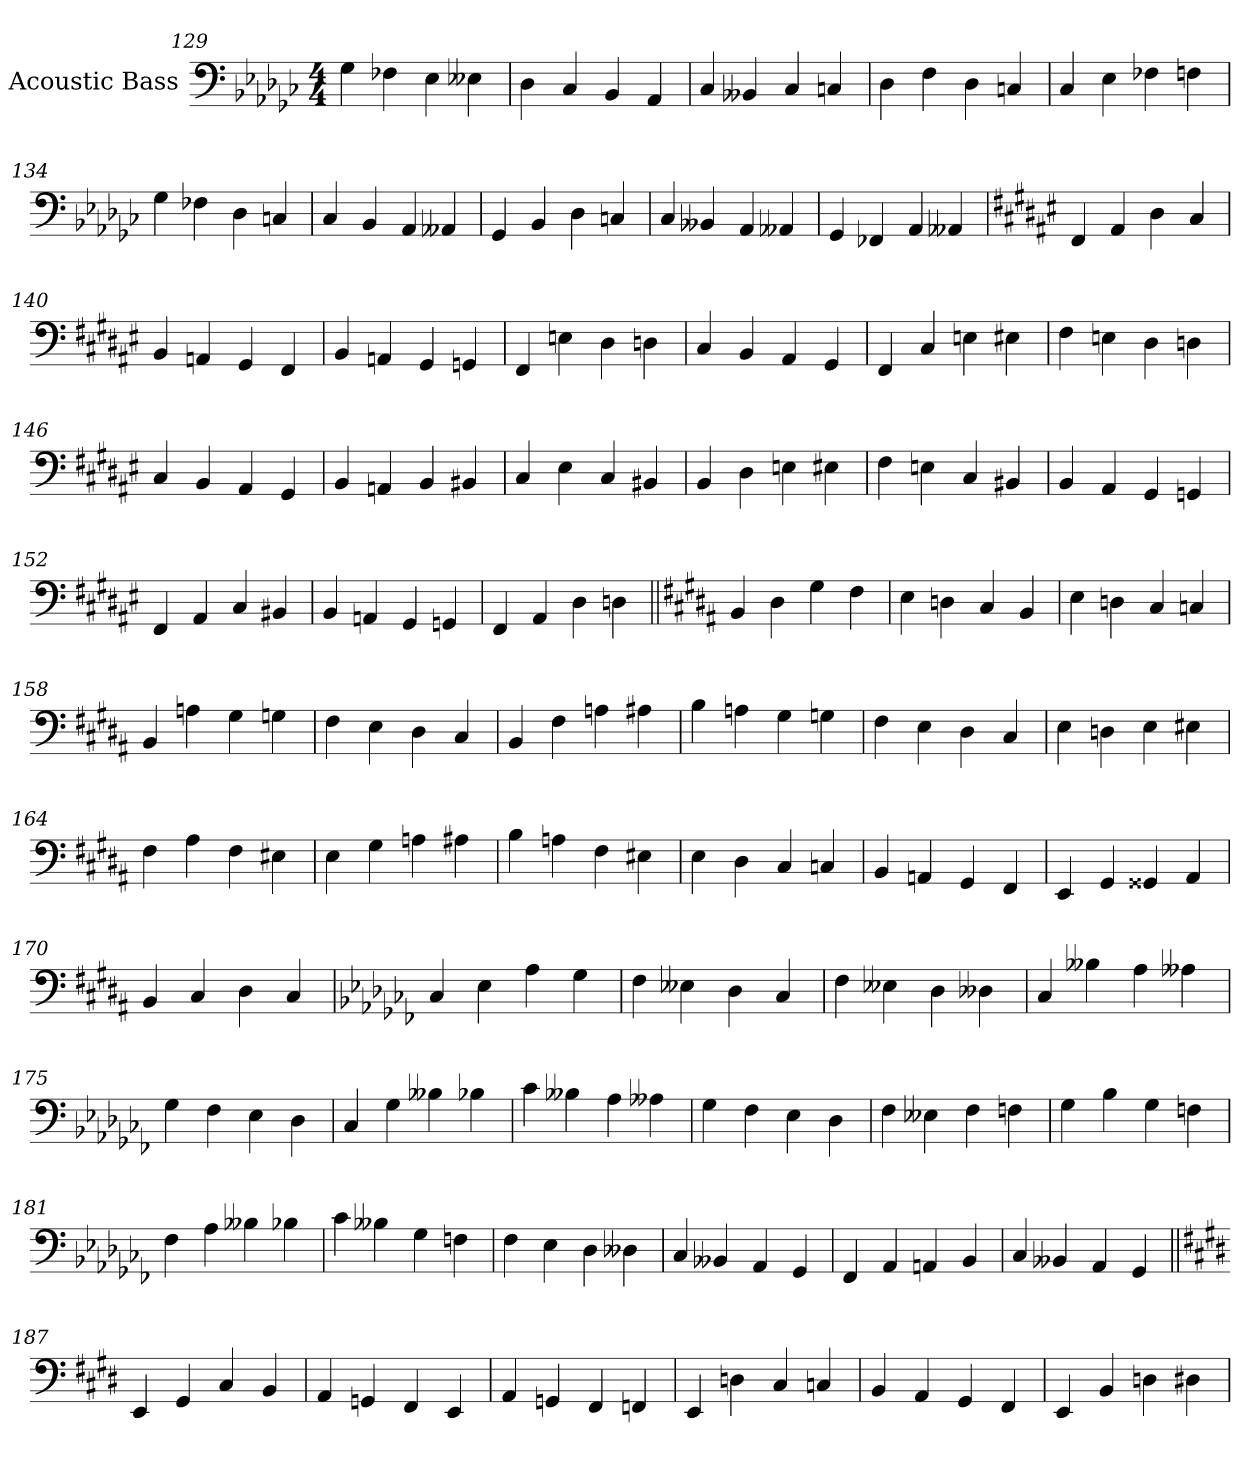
**kern
*part1
*staff1
*I"Acoustic Bass
*I'Bass
*clefF4
*ITrd7c12
*k[b-e-a-d-g-c-]
*M4/4
=129
4GG-\
4FF-X\
4EE-\
4EE--X\
=130
4DD-\
4CC-/
4BBB-/
4AAA-/
=131
4CC-/
4BBB--X/
4CC-/
4CCn/
=132
4DD-\
4FF\
4DD-\
4CCn/
=133
4CC-/
4EE-\
4FF-X\
4FFn\
=134
4GG-\
4FF-X\
4DD-\
4CCn/
=135
4CC-/
4BBB-/
4AAA-/
4AAA--X/
=136
4GGG-/
4BBB-/
4DD-\
4CCn/
=137
4CC-/
4BBB--X/
4AAA-/
4AAA--X/
=138
4GGG-/
4FFF-X/
4AAA-/
4AAA--X/
=139
*k[f#c#g#d#a#e#]
4FFF#/
4AAA#/
4DD#\
4CC#/
=140
4BBB/
4AAAn/
4GGG#/
4FFF#/
=141
4BBB/
4AAAn/
4GGG#/
4GGGn/
=142
4FFF#/
4EEn\
4DD#\
4DDn\
=143
4CC#/
4BBB/
4AAA#/
4GGG#/
=144
4FFF#/
4CC#/
4EEn\
4EE#X\
=145
4FF#\
4EEn\
4DD#\
4DDn\
=146
4CC#/
4BBB/
4AAA#/
4GGG#/
=147
4BBB/
4AAAn/
4BBB/
4BBB#X/
=148
4CC#/
4EE#\
4CC#/
4BBB#X/
=149
4BBB/
4DD#\
4EEn\
4EE#X\
=150
4FF#\
4EEn\
4CC#/
4BBB#X/
=151
4BBB/
4AAA#/
4GGG#/
4GGGn/
=152
4FFF#/
4AAA#/
4CC#/
4BBB#X/
=153
4BBB/
4AAAn/
4GGG#/
4GGGn/
=154
4FFF#/
4AAA#/
4DD#\
4DDn\
=155||
*k[f#c#g#d#a#]
4BBB/
4DD#\
4GG#\
4FF#\
=156
4EE\
4DDn\
4CC#/
4BBB/
=157
4EE\
4DDn\
4CC#/
4CCn/
=158
4BBB/
4AAn\
4GG#\
4GGn\
=159
4FF#\
4EE\
4DD#\
4CC#/
=160
4BBB/
4FF#\
4AAn\
4AA#X\
=161
4BB\
4AAn\
4GG#\
4GGn\
=162
4FF#\
4EE\
4DD#\
4CC#/
=163
4EE\
4DDn\
4EE\
4EE#X\
=164
4FF#\
4AA#\
4FF#\
4EE#X\
=165
4EE\
4GG#\
4AAn\
4AA#X\
=166
4BB\
4AAn\
4FF#\
4EE#X\
=167
4EE\
4DD#\
4CC#/
4CCn/
=168
4BBB/
4AAAn/
4GGG#/
4FFF#/
=169
4EEE/
4GGG#/
4GGG##X/
4AAA#/
=170
4BBB/
4CC#/
4DD#\
4CC#/
=171
*k[b-e-a-d-g-c-f-]
4CC-/
4EE-\
4AA-\
4GG-\
=172
4FF-\
4EE--X\
4DD-\
4CC-/
=173
4FF-\
4EE--X\
4DD-\
4DD--X\
=174
4CC-/
4BB--X\
4AA-\
4AA--X\
=175
4GG-\
4FF-\
4EE-\
4DD-\
=176
4CC-/
4GG-\
4BB--X\
4BB-X\
=177
4C-\
4BB--X\
4AA-\
4AA--X\
=178
4GG-\
4FF-\
4EE-\
4DD-\
=179
4FF-\
4EE--X\
4FF-\
4FFn\
=180
4GG-\
4BB-\
4GG-\
4FFn\
=181
4FF-\
4AA-\
4BB--X\
4BB-X\
=182
4C-\
4BB--X\
4GG-\
4FFn\
=183
4FF-\
4EE-\
4DD-\
4DD--X\
=184
4CC-/
4BBB--X/
4AAA-/
4GGG-/
=185
4FFF-/
4AAA-/
4AAAn/
4BBB-/
=186
4CC-/
4BBB--X/
4AAA-/
4GGG-/
=187||
*k[f#c#g#d#]
4EEE/
4GGG#/
4CC#/
4BBB/
=188
4AAA/
4GGGn/
4FFF#/
4EEE/
=189
4AAA/
4GGGn/
4FFF#/
4FFFn/
=190
4EEE/
4DDn\
4CC#/
4CCn/
=191
4BBB/
4AAA/
4GGG#/
4FFF#/
=192
4EEE/
4BBB/
4DDn\
4DD#X\
=
*-
